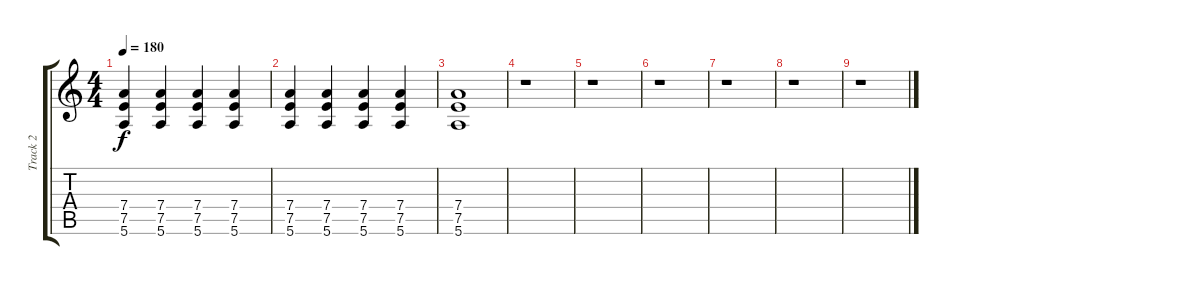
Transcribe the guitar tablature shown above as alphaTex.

\track ("Track 2" "Track 2") {instrument overdrivenguitar}
\staff {score tabs}
\tuning (E4 B3 G3 D3 A2 E2) {hide}
\ts (4 4)
\tempo 180
\clef g2
\ks c
(7.4 7.5 5.6).4{dy f} (7.4 7.5 5.6).4 (7.4 7.5 5.6).4 (7.4 7.5 5.6).4 |
(7.4 7.5 5.6).4 (7.4 7.5 5.6).4 (7.4 7.5 5.6).4 (7.4 7.5 5.6).4 |
(7.4 7.5 5.6).1 |
r.1 |
r.1 |
r.1 |
r.1 |
r.1 |
r.1
